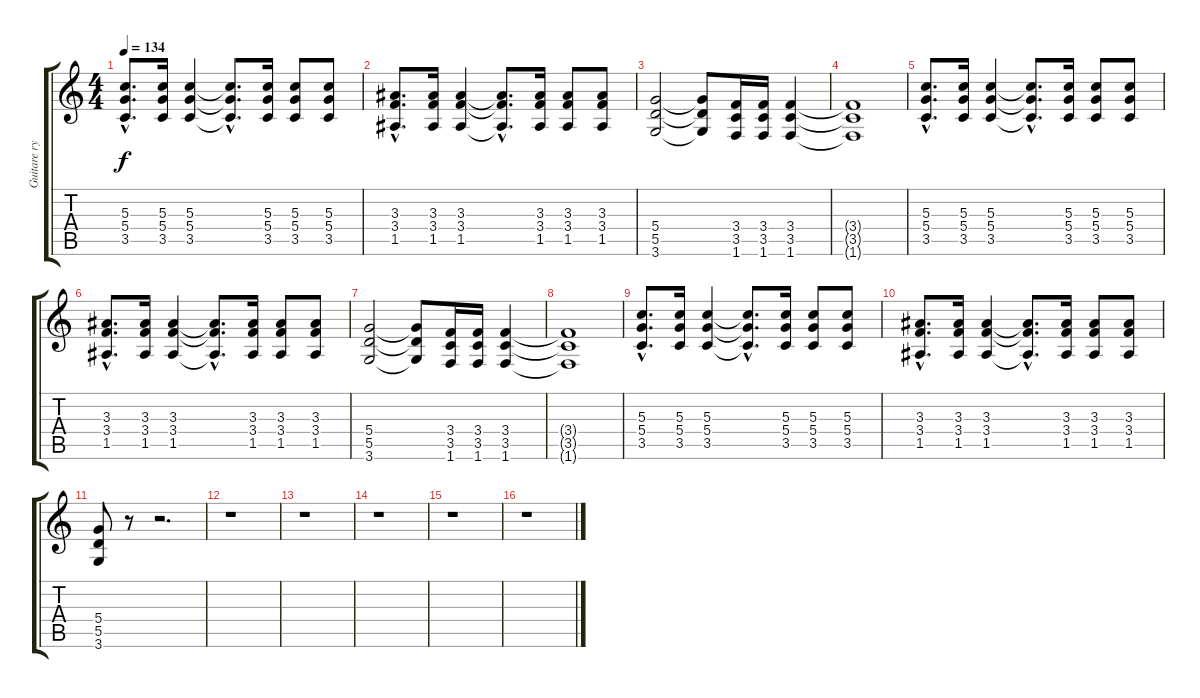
\track ("Guitare rythmique" "Guitare ry") {instrument overdrivenguitar}
\staff {score tabs}
\tuning (E4 B3 G3 D3 A2 E2) {hide}
\ts (4 4)
\tempo 134
\clef g2
\ks c
(5.3{hac} 5.4{hac} 3.5{hac}).8{d dy f} (5.3 5.4 3.5).16 (5.3 5.4 3.5).4 (5.3{hac t} 5.4{hac t} 3.5{hac t}).8{d} (5.3 5.4 3.5).16 (5.3 5.4 3.5).8 (5.3 5.4 3.5).8 |
(3.3{hac} 3.4{hac} 1.5{hac}).8{d} (3.3 3.4 1.5).16 (3.3 3.4 1.5).4 (3.3{hac t} 3.4{hac t} 1.5{hac t}).8{d} (3.3 3.4 1.5).16 (3.3 3.4 1.5).8 (3.3 3.4 1.5).8 |
(5.4 5.5 3.6).2 (5.4{t} 5.5{t} 3.6{t}).8 (3.4 3.5 1.6).16 (3.4 3.5 1.6).16 (3.4 3.5 1.6).4 |
(3.4{t} 3.5{t} 1.6{t}).1 |
(5.3{hac} 5.4{hac} 3.5{hac}).8{d} (5.3 5.4 3.5).16 (5.3 5.4 3.5).4 (5.3{hac t} 5.4{hac t} 3.5{hac t}).8{d} (5.3 5.4 3.5).16 (5.3 5.4 3.5).8 (5.3 5.4 3.5).8 |
(3.3{hac} 3.4{hac} 1.5{hac}).8{d} (3.3 3.4 1.5).16 (3.3 3.4 1.5).4 (3.3{hac t} 3.4{hac t} 1.5{hac t}).8{d} (3.3 3.4 1.5).16 (3.3 3.4 1.5).8 (3.3 3.4 1.5).8 |
(5.4 5.5 3.6).2 (5.4{t} 5.5{t} 3.6{t}).8 (3.4 3.5 1.6).16 (3.4 3.5 1.6).16 (3.4 3.5 1.6).4 |
(3.4{t} 3.5{t} 1.6{t}).1 |
(5.3{hac} 5.4{hac} 3.5{hac}).8{d} (5.3 5.4 3.5).16 (5.3 5.4 3.5).4 (5.3{hac t} 5.4{hac t} 3.5{hac t}).8{d} (5.3 5.4 3.5).16 (5.3 5.4 3.5).8 (5.3 5.4 3.5).8 |
(3.3{hac} 3.4{hac} 1.5{hac}).8{d} (3.3 3.4 1.5).16 (3.3 3.4 1.5).4 (3.3{hac t} 3.4{hac t} 1.5{hac t}).8{d} (3.3 3.4 1.5).16 (3.3 3.4 1.5).8 (3.3 3.4 1.5).8 |
(5.4 5.5 3.6).8 r.8 r.2{d} |
r.1 |
r.1 |
r.1 |
r.1 |
r.1
